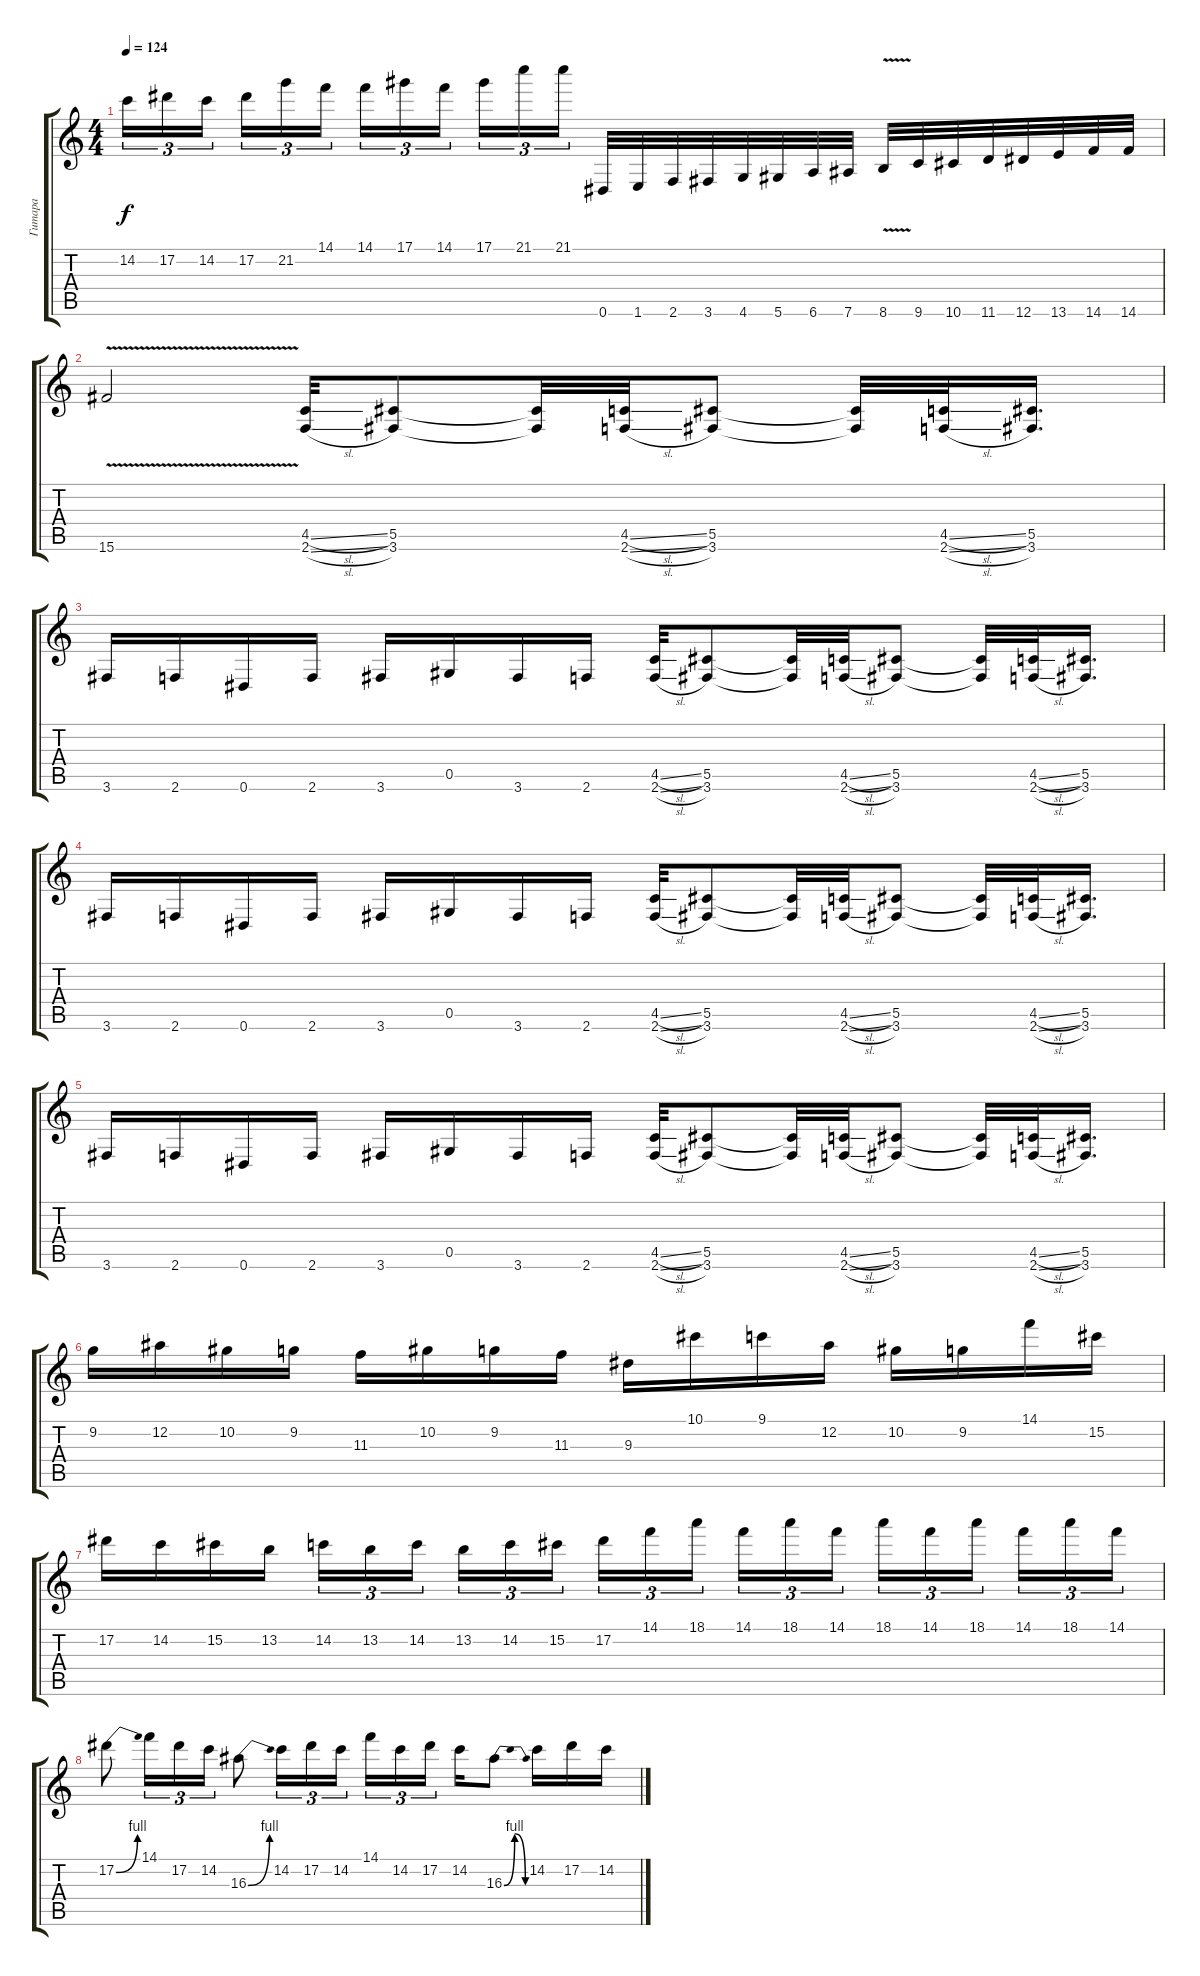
\track ("Гитара" "Гитара") {instrument distortionguitar}
\staff {score tabs}
\tuning (Eb4 Bb3 Gb3 Db3 Ab2 Eb2) {hide}
\ts (4 4)
\tempo 124
\clef g2
\ks c
14.2.16{tu (3 2) dy f} 17.2.16{tu (3 2)} 14.2.16{tu (3 2) beam splitsecondary} 17.2.16{tu (3 2)} 21.2.16{tu (3 2)} 14.1.16{tu (3 2)} 14.1.16{tu (3 2)} 17.1.16{tu (3 2)} 14.1.16{tu (3 2) beam splitsecondary} 17.1.16{tu (3 2)} 21.1.16{tu (3 2)} 21.1.16{tu (3 2)} 0.6.32 1.6.32 2.6.32 3.6.32 4.6.32 5.6.32 6.6.32 7.6.32 8.6{v}.32 9.6.32 10.6.32 11.6.32 12.6.32 13.6.32 14.6.32 14.6.32 |
15.6{v}.2 (4.5{sl} 2.6{sl}).32 (5.5 3.6).8 (5.5{t} 3.6{t}).32 (4.5{sl} 2.6{sl}).32 (5.5 3.6).8 (5.5{t} 3.6{t}).32 (4.5{sl} 2.6{sl}).32 (5.5 3.6).16{d} |
3.6.16 2.6.16 0.6.16 2.6.16 3.6.16 0.5.16 3.6.16 2.6.16 (4.5{sl} 2.6{sl}).32 (5.5 3.6).8 (5.5{t} 3.6{t}).32 (4.5{sl} 2.6{sl}).32 (5.5 3.6).8 (5.5{t} 3.6{t}).32 (4.5{sl} 2.6{sl}).32 (5.5 3.6).16{d} |
3.6.16 2.6.16 0.6.16 2.6.16 3.6.16 0.5.16 3.6.16 2.6.16 (4.5{sl} 2.6{sl}).32 (5.5 3.6).8 (5.5{t} 3.6{t}).32 (4.5{sl} 2.6{sl}).32 (5.5 3.6).8 (5.5{t} 3.6{t}).32 (4.5{sl} 2.6{sl}).32 (5.5 3.6).16{d} |
3.6.16 2.6.16 0.6.16 2.6.16 3.6.16 0.5.16 3.6.16 2.6.16 (4.5{sl} 2.6{sl}).32 (5.5 3.6).8 (5.5{t} 3.6{t}).32 (4.5{sl} 2.6{sl}).32 (5.5 3.6).8 (5.5{t} 3.6{t}).32 (4.5{sl} 2.6{sl}).32 (5.5 3.6).16{d} |
9.2.16 12.2.16 10.2.16 9.2.16 11.3.16 10.2.16 9.2.16 11.3.16 9.3.16 10.1.16 9.1.16 12.2.16 10.2.16 9.2.16 14.1.16 15.2.16 |
17.2.16 14.2.16 15.2.16 13.2.16 14.2.16{tu (3 2)} 13.2.16{tu (3 2)} 14.2.16{tu (3 2) beam splitsecondary} 13.2.16{tu (3 2)} 14.2.16{tu (3 2)} 15.2.16{tu (3 2)} 17.2.16{tu (3 2)} 14.1.16{tu (3 2)} 18.1.16{tu (3 2) beam splitsecondary} 14.1.16{tu (3 2)} 18.1.16{tu (3 2)} 14.1.16{tu (3 2)} 18.1.16{tu (3 2)} 14.1.16{tu (3 2)} 18.1.16{tu (3 2) beam splitsecondary} 14.1.16{tu (3 2)} 18.1.16{tu (3 2)} 14.1.16{tu (3 2)} |
17.2{be (bend 0 0 60 4)}.8 14.1.16{tu (3 2)} 17.2.16{tu (3 2)} 14.2.16{tu (3 2)} 16.3{be (bend 0 0 60 4)}.8 14.2.16{tu (3 2)} 17.2.16{tu (3 2)} 14.2.16{tu (3 2)} 14.1.16{tu (3 2)} 14.2.16{tu (3 2)} 17.2.16{tu (3 2) beam splitsecondary} 14.2.16 16.3{be (bendrelease 0 0 30 4 45 4 60 0)}.8 14.2.16 17.2.16 14.2.16
